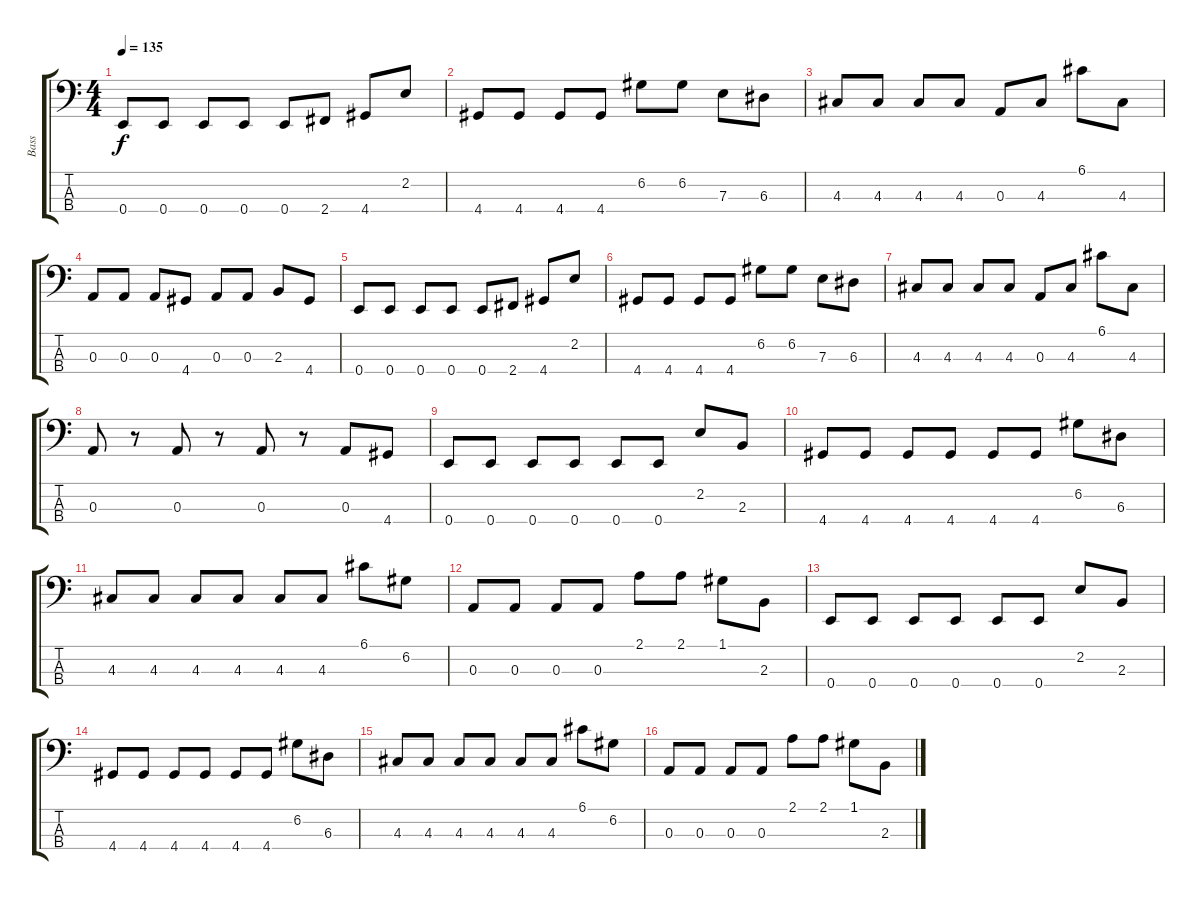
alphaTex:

\track ("Bass" "Bass") {instrument acousticguitarnylon}
\staff {score tabs}
\tuning (G2 D2 A1 E1) {hide}
\ts (4 4)
\tempo 135
\clef f4
\ks c
0.4.8{dy f} 0.4.8 0.4.8 0.4.8 0.4.8 2.4.8 4.4.8 2.2.8 |
4.4.8 4.4.8 4.4.8 4.4.8 6.2.8 6.2.8 7.3.8 6.3.8 |
4.3.8 4.3.8 4.3.8 4.3.8 0.3.8 4.3.8 6.1.8 4.3.8 |
0.3.8 0.3.8 0.3.8 4.4.8 0.3.8 0.3.8 2.3.8 4.4.8 |
0.4.8 0.4.8 0.4.8 0.4.8 0.4.8 2.4.8 4.4.8 2.2.8 |
4.4.8 4.4.8 4.4.8 4.4.8 6.2.8 6.2.8 7.3.8 6.3.8 |
4.3.8 4.3.8 4.3.8 4.3.8 0.3.8 4.3.8 6.1.8 4.3.8 |
0.3.8 r.8 0.3.8 r.8 0.3.8 r.8 0.3.8 4.4.8 |
0.4.8 0.4.8 0.4.8 0.4.8 0.4.8 0.4.8 2.2.8 2.3.8 |
4.4.8 4.4.8 4.4.8 4.4.8 4.4.8 4.4.8 6.2.8 6.3.8 |
4.3.8 4.3.8 4.3.8 4.3.8 4.3.8 4.3.8 6.1.8 6.2.8 |
0.3.8 0.3.8 0.3.8 0.3.8 2.1.8 2.1.8 1.1.8 2.3.8 |
0.4.8 0.4.8 0.4.8 0.4.8 0.4.8 0.4.8 2.2.8 2.3.8 |
4.4.8 4.4.8 4.4.8 4.4.8 4.4.8 4.4.8 6.2.8 6.3.8 |
4.3.8 4.3.8 4.3.8 4.3.8 4.3.8 4.3.8 6.1.8 6.2.8 |
0.3.8 0.3.8 0.3.8 0.3.8 2.1.8 2.1.8 1.1.8 2.3.8
